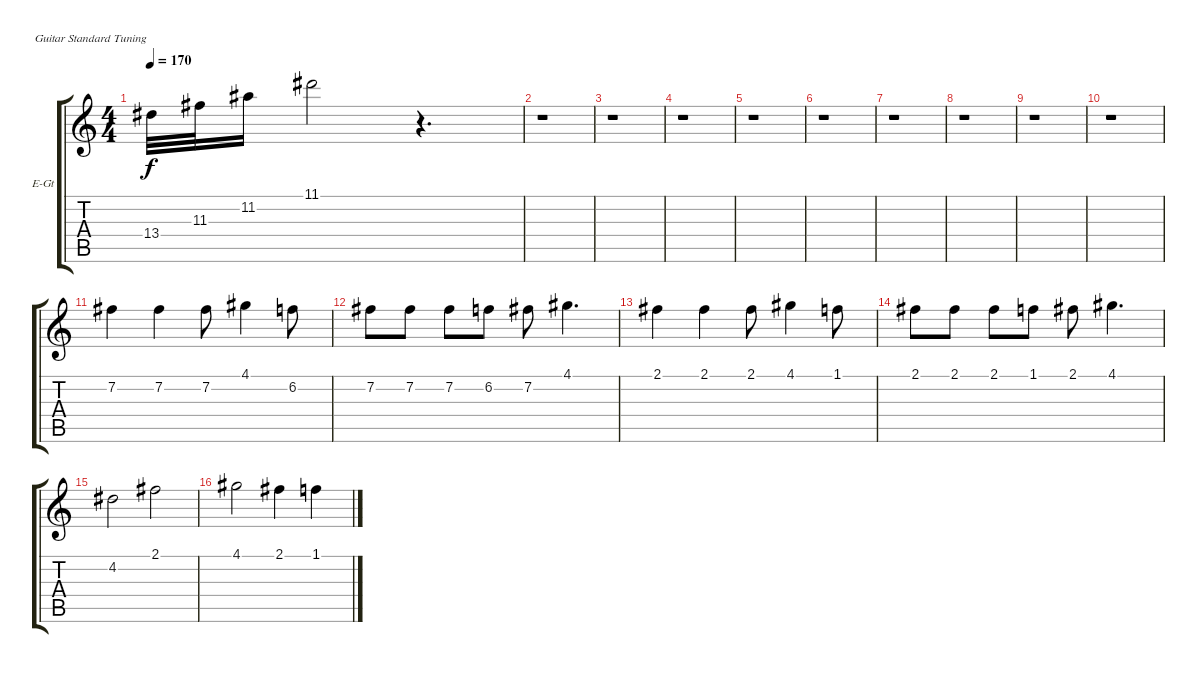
\defaultSystemsLayout 4
\bracketExtendMode groupsimilarinstruments
\firstSystemTrackNameOrientation horizontal
\otherSystemsTrackNameOrientation horizontal
\track ("Вторая гитара (Clean)" "E-Gt") {instrument electricguitarclean}
\staff {score tabs}
\tuning (E4 B3 G3 D3 A2 E2)
\ts (4 4)
\tempo 170
\clef g2
\scale
0.333333
\ks c
13.4.32{dy f} 11.3.32 11.2.16 11.1.2 r.4{d} |
\scale
0.333333 r.1 |
\scale
0.333333 r.1 |
\scale
0.333333 r.1 |
\scale
0.333333 r.1 |
\scale
0.333333 r.1 |
\scale
0.333333 r.1 |
\scale
0.333333 r.1 |
\scale
0.333333 r.1 |
\scale
0.333333 r.1 |
\scale
0.333333 7.2.4 7.2.4 7.2.8 4.1.4 6.2.8 |
\scale
0.333333 7.2.8 7.2.8 7.2.8 6.2.8 7.2.8 4.1.4{d} |
\scale
0.333333 2.1.4 2.1.4 2.1.8 4.1.4 1.1.8 |
\scale
0.333333 2.1.8 2.1.8 2.1.8 1.1.8 2.1.8 4.1.4{d} |
\scale
0.333333 4.2.2 2.1.2 |
\scale
0.333333 4.1.2 2.1.4 1.1.4
